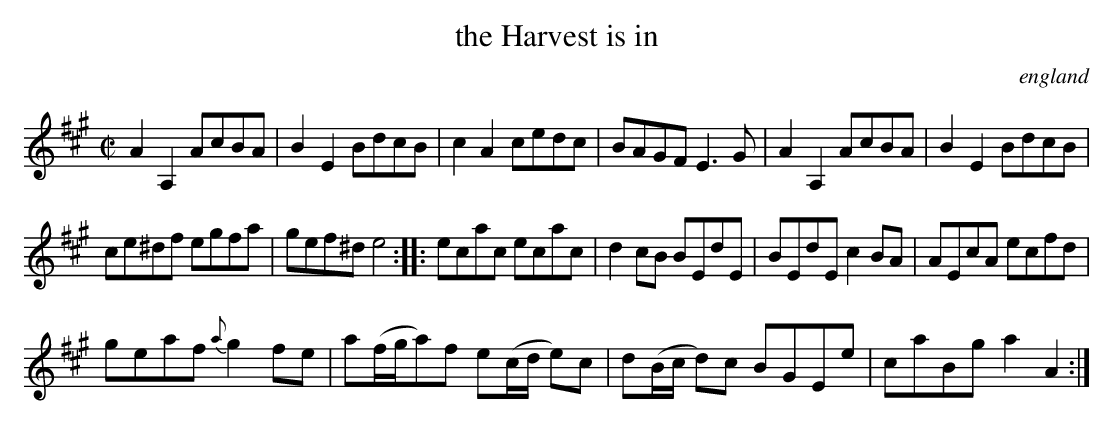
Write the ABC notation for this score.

X:1
T:the Harvest is in
O:england
M:C|
K:A
A2A,2 AcBA| B2E2 BdcB| c2A2 cedc| BAGF E3G|\
A2A,2 AcBA| B2E2 BdcB|
ce^df egfa| gef^d e4::\
ecac ecac| d2cB BEdE| BEdE c2BA| AEcA ecfd|
geaf {a}g2fe| a(f/g/a)f e(c/d/ e)c| d(B/c/ d)c BGEe| caBg a2A2:|
